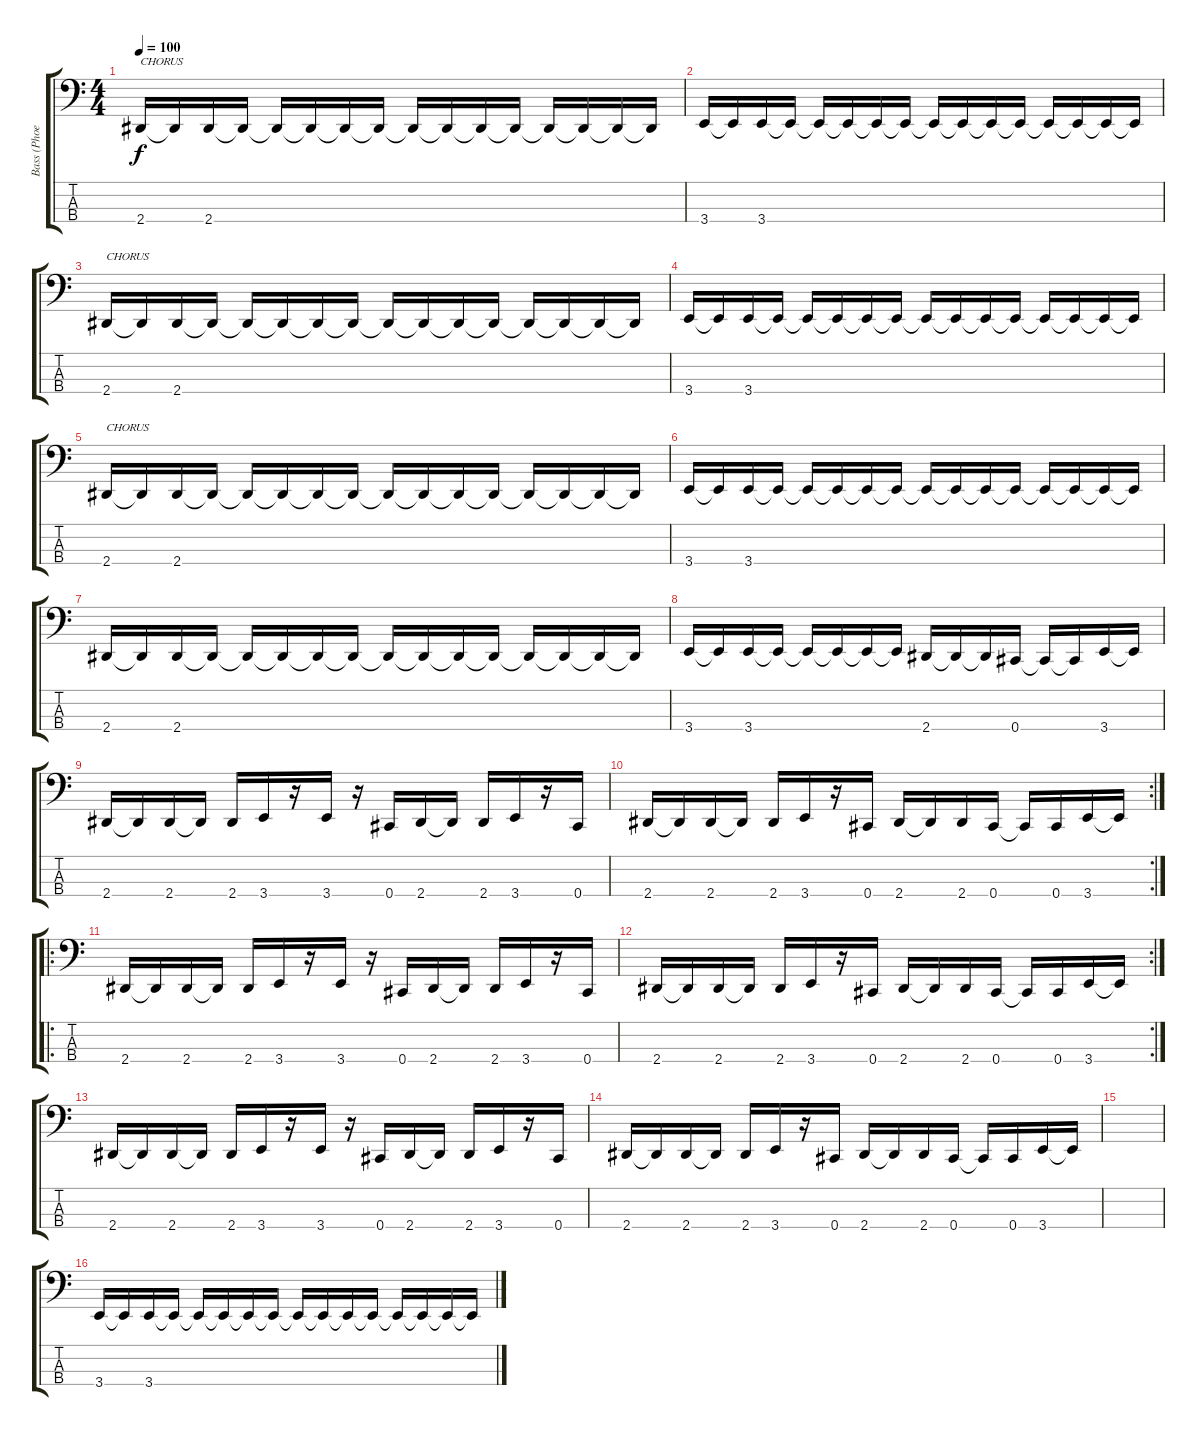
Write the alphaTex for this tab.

\track ("Bass (Phoenix)" "Bass (Phoe") {instrument electricbassfinger}
\staff {score tabs}
\tuning (Gb2 Db2 Ab1 Db1) {hide}
\ts (4 4)
\tempo 100
\clef f4
\ks c
2.4.16{txt "CHORUS" dy f} 2.4{t}.16 2.4.16 2.4{t}.16 2.4{t}.16 2.4{t}.16 2.4{t}.16 2.4{t}.16 2.4{t}.16 2.4{t}.16 2.4{t}.16 2.4{t}.16 2.4{t}.16 2.4{t}.16 2.4{t}.16 2.4{t}.16 |
3.4.16 3.4{t}.16 3.4.16 3.4{t}.16 3.4{t}.16 3.4{t}.16 3.4{t}.16 3.4{t}.16 3.4{t}.16 3.4{t}.16 3.4{t}.16 3.4{t}.16 3.4{t}.16 3.4{t}.16 3.4{t}.16 3.4{t}.16 |
2.4.16{txt "CHORUS"} 2.4{t}.16 2.4.16 2.4{t}.16 2.4{t}.16 2.4{t}.16 2.4{t}.16 2.4{t}.16 2.4{t}.16 2.4{t}.16 2.4{t}.16 2.4{t}.16 2.4{t}.16 2.4{t}.16 2.4{t}.16 2.4{t}.16 |
3.4.16 3.4{t}.16 3.4.16 3.4{t}.16 3.4{t}.16 3.4{t}.16 3.4{t}.16 3.4{t}.16 3.4{t}.16 3.4{t}.16 3.4{t}.16 3.4{t}.16 3.4{t}.16 3.4{t}.16 3.4{t}.16 3.4{t}.16 |
2.4.16{txt "CHORUS"} 2.4{t}.16 2.4.16 2.4{t}.16 2.4{t}.16 2.4{t}.16 2.4{t}.16 2.4{t}.16 2.4{t}.16 2.4{t}.16 2.4{t}.16 2.4{t}.16 2.4{t}.16 2.4{t}.16 2.4{t}.16 2.4{t}.16 |
3.4.16 3.4{t}.16 3.4.16 3.4{t}.16 3.4{t}.16 3.4{t}.16 3.4{t}.16 3.4{t}.16 3.4{t}.16 3.4{t}.16 3.4{t}.16 3.4{t}.16 3.4{t}.16 3.4{t}.16 3.4{t}.16 3.4{t}.16 |
2.4.16 2.4{t}.16 2.4.16 2.4{t}.16 2.4{t}.16 2.4{t}.16 2.4{t}.16 2.4{t}.16 2.4{t}.16 2.4{t}.16 2.4{t}.16 2.4{t}.16 2.4{t}.16 2.4{t}.16 2.4{t}.16 2.4{t}.16 |
3.4.16 3.4{t}.16 3.4.16 3.4{t}.16 3.4{t}.16 3.4{t}.16 3.4{t}.16 3.4{t}.16 2.4.16 2.4{t}.16 2.4{t}.16 0.4.16 0.4{t}.16 0.4{t}.16 3.4.16 3.4{t}.16 |
2.4.16 2.4{t}.16 2.4.16 2.4{t}.16 2.4.16 3.4.16 r.16 3.4.16 r.16 0.4.16 2.4.16 2.4{t}.16 2.4.16 3.4.16 r.16 0.4.16 |
\rc 2
2.4.16 2.4{t}.16 2.4.16 2.4{t}.16 2.4.16 3.4.16 r.16 0.4.16 2.4.16 2.4{t}.16 2.4.16 0.4.16 0.4{t}.16 0.4.16 3.4.16 3.4{t}.16 |
\ro
2.4.16 2.4{t}.16 2.4.16 2.4{t}.16 2.4.16 3.4.16 r.16 3.4.16 r.16 0.4.16 2.4.16 2.4{t}.16 2.4.16 3.4.16 r.16 0.4.16 |
\rc 2
2.4.16 2.4{t}.16 2.4.16 2.4{t}.16 2.4.16 3.4.16 r.16 0.4.16 2.4.16 2.4{t}.16 2.4.16 0.4.16 0.4{t}.16 0.4.16 3.4.16 3.4{t}.16 |
2.4.16 2.4{t}.16 2.4.16 2.4{t}.16 2.4.16 3.4.16 r.16 3.4.16 r.16 0.4.16 2.4.16 2.4{t}.16 2.4.16 3.4.16 r.16 0.4.16 |
2.4.16 2.4{t}.16 2.4.16 2.4{t}.16 2.4.16 3.4.16 r.16 0.4.16 2.4.16 2.4{t}.16 2.4.16 0.4.16 0.4{t}.16 0.4.16 3.4.16 3.4{t}.16 |
|
3.4.16 3.4{t}.16 3.4.16 3.4{t}.16 3.4{t}.16 3.4{t}.16 3.4{t}.16 3.4{t}.16 3.4{t}.16 3.4{t}.16 3.4{t}.16 3.4{t}.16 3.4{t}.16 3.4{t}.16 3.4{t}.16 3.4{t}.16
